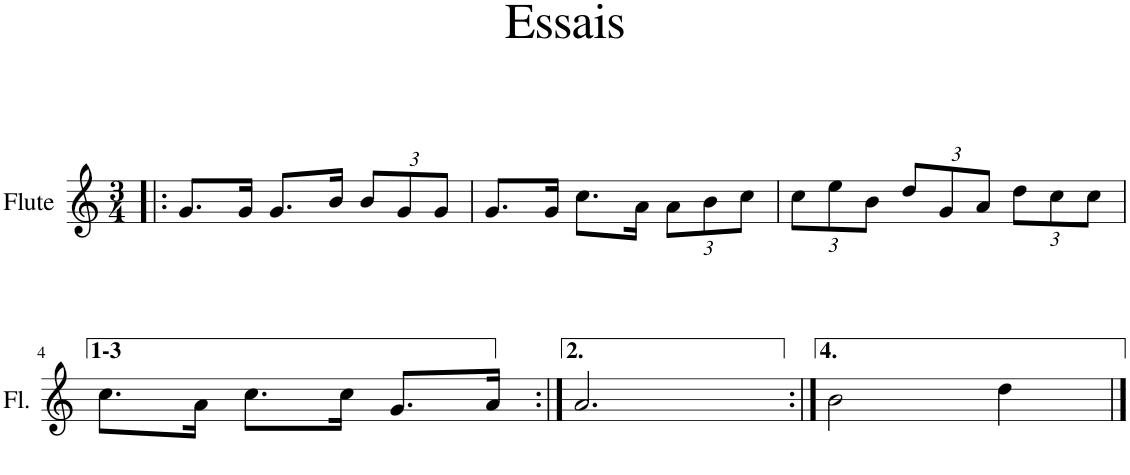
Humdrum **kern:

**kern
*part1
*staff1
*I"Flute
*I'Fl.
*clefG2
*k[]
*M3/4
=1!|:
8.g/L
16g/Jk
8.g/L
16b/Jk
*Xbrackettup
12b/L
12g/
12g/J
=2
8.g/L
16g/Jk
8.cc\L
16a\Jk
12a\L
12b\
12cc\J
=3
12cc\L
12ee\
12b\J
12dd/L
12g/
12a/J
12dd\L
12cc\
12cc\J
!!LO:LB:g=z
=4
8.cc\L
16a\Jk
8.cc\L
16cc\Jk
8.g/L
16a/Jk
=5:|!
2.a/
=6:|!
2b\
4dd\
==
*-
